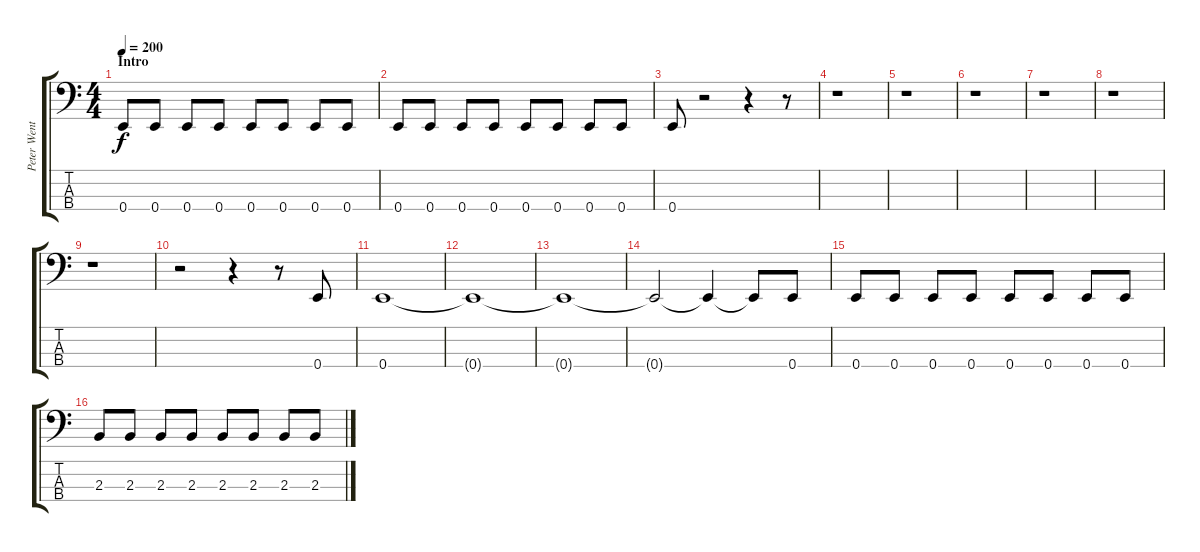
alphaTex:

\track ("Peter Wentz (Bass)" "Peter Went") {instrument electricbasspick}
\staff {score tabs}
\tuning (G2 D2 A1 E1) {hide}
\ts (4 4)
\section ("" "Intro")
\tempo 200
\clef f4
\ks c
0.4.8{dy f instrument electricbasspick} 0.4.8 0.4.8 0.4.8 0.4.8 0.4.8 0.4.8 0.4.8 |
0.4.8 0.4.8 0.4.8 0.4.8 0.4.8 0.4.8 0.4.8 0.4.8 |
0.4.8 r.2 r.4 r.8 |
r.1 |
r.1 |
r.1 |
r.1 |
r.1 |
r.1 |
r.2 r.4 r.8 0.4.8 |
0.4.1 |
0.4{t}.1 |
0.4{t}.1 |
0.4{t}.2 0.4{t}.4 0.4{t}.8 0.4.8 |
0.4.8 0.4.8 0.4.8 0.4.8 0.4.8 0.4.8 0.4.8 0.4.8 |
2.3.8 2.3.8 2.3.8 2.3.8 2.3.8 2.3.8 2.3.8 2.3.8
